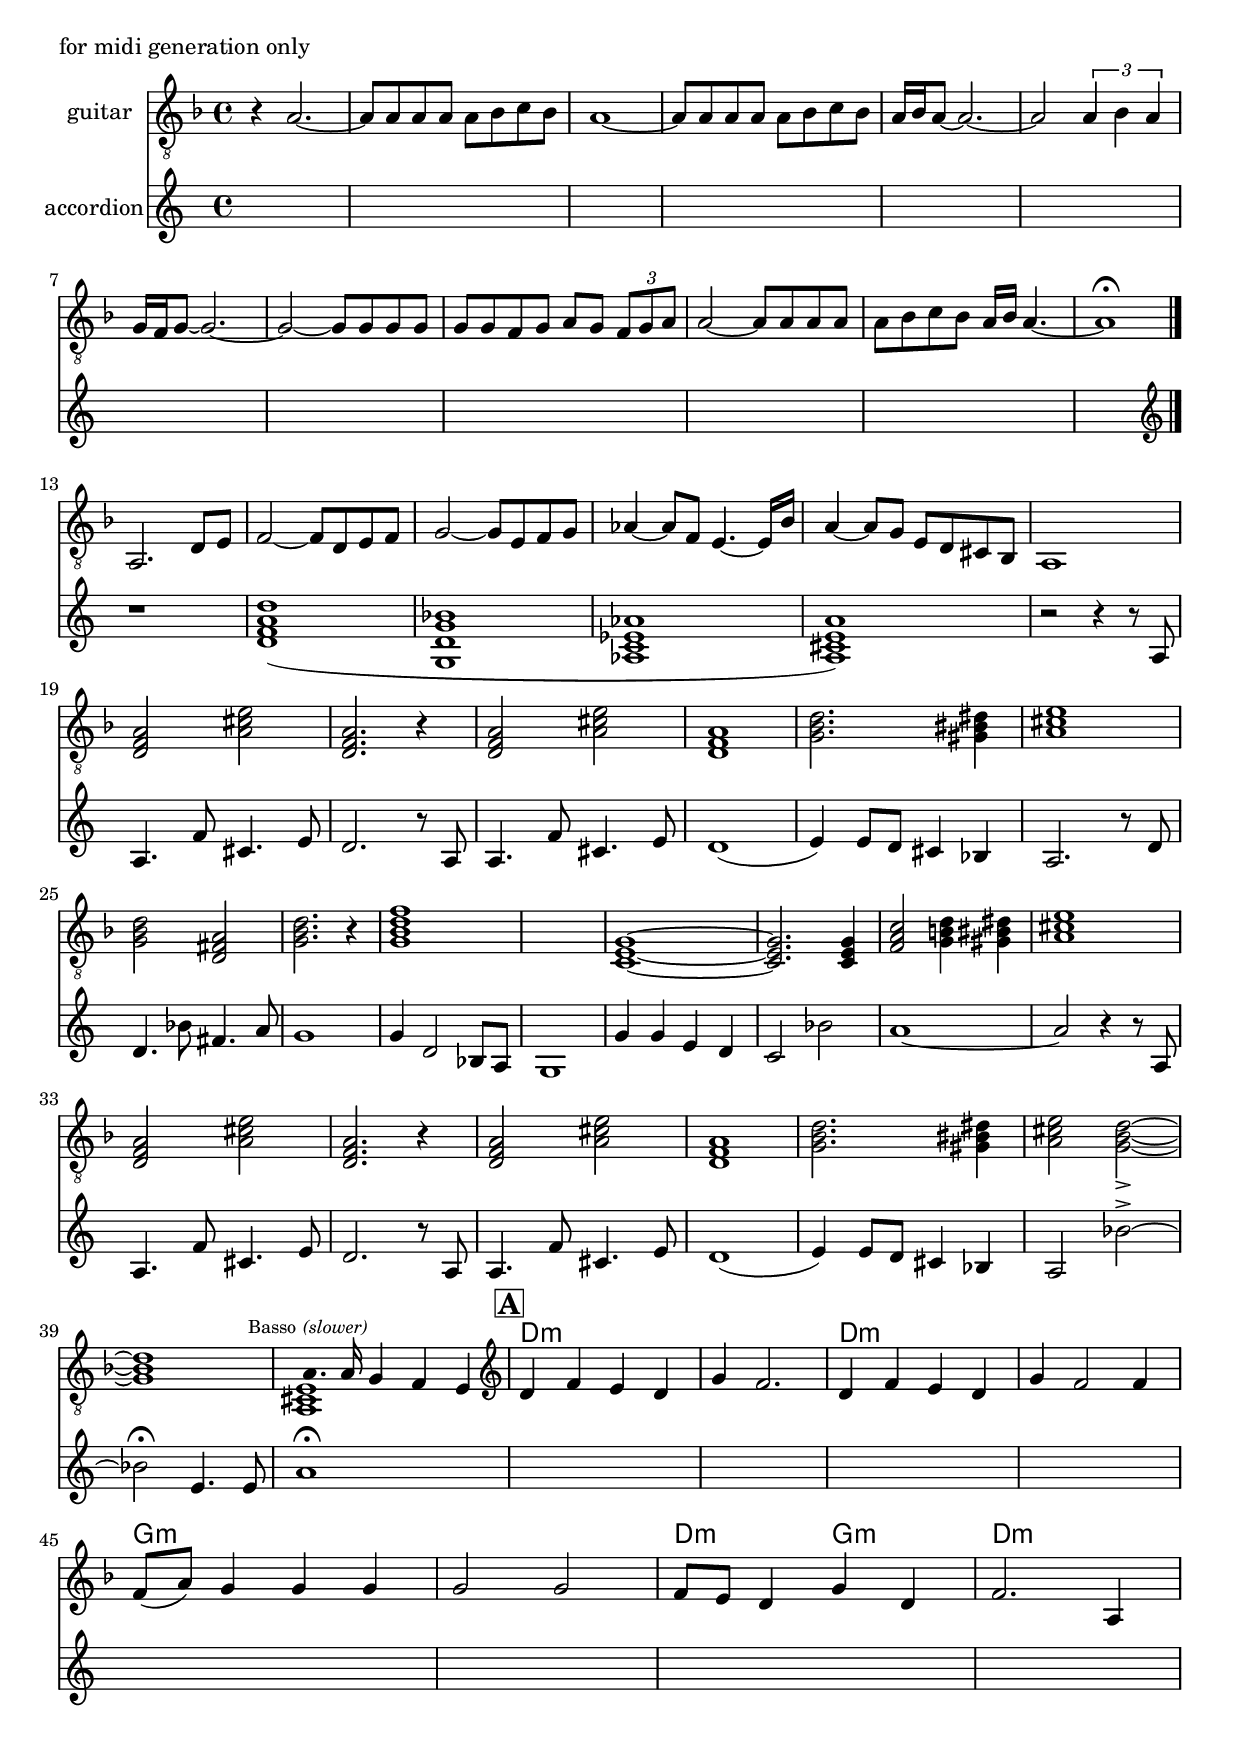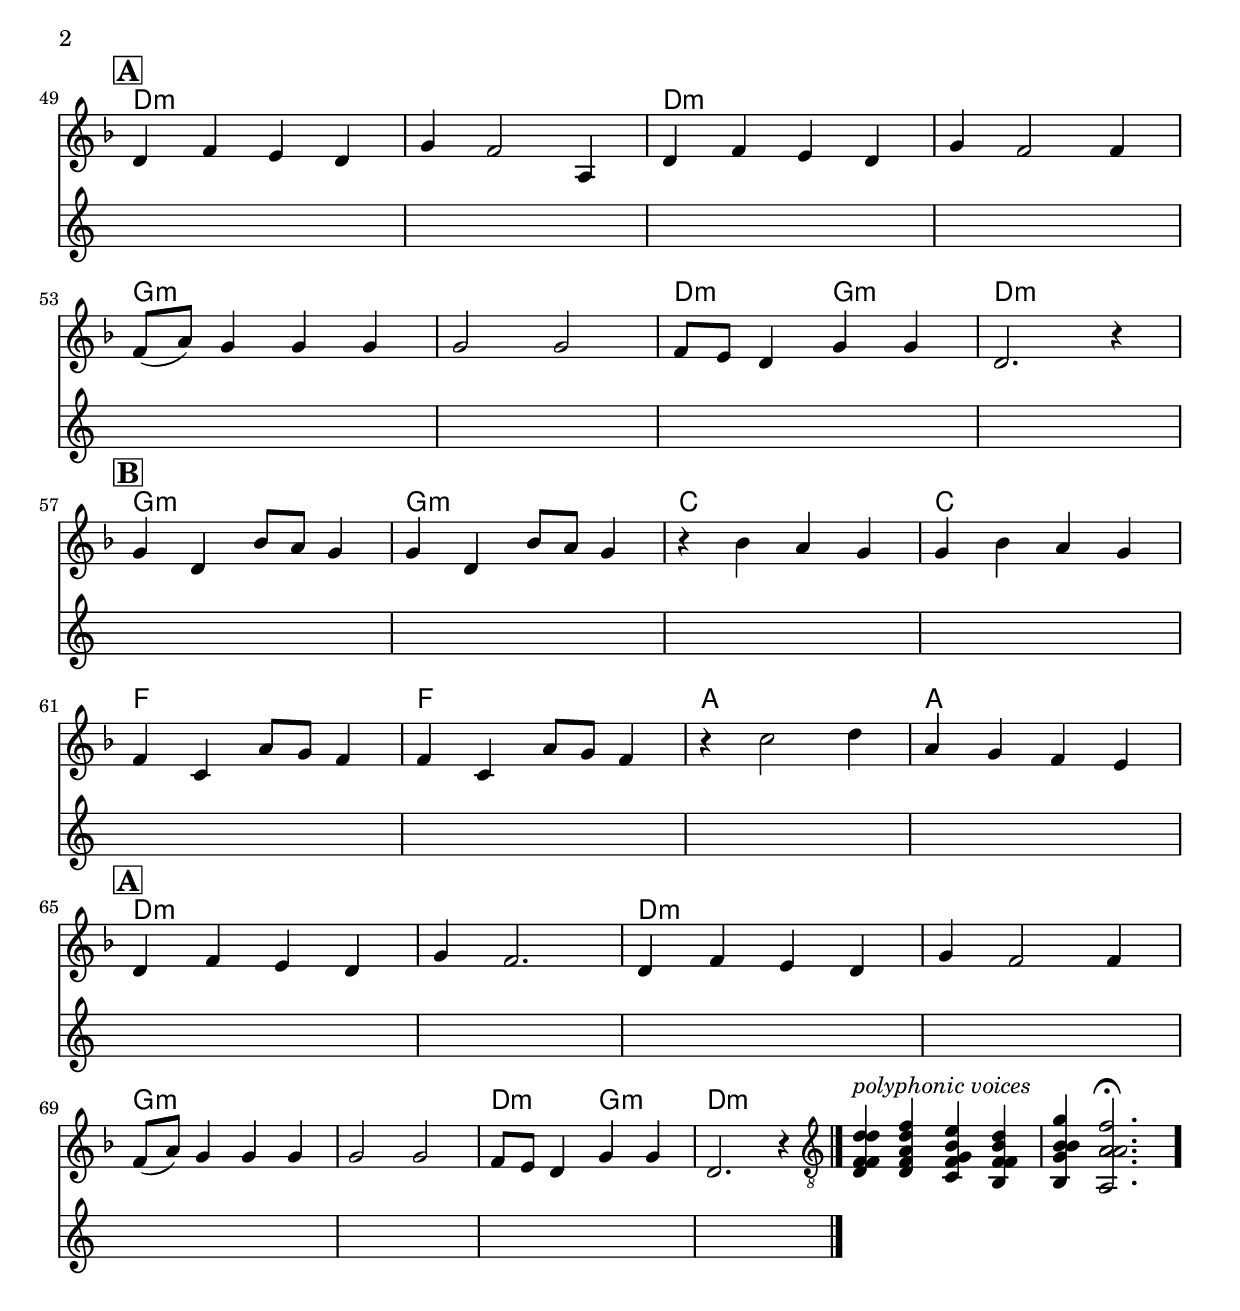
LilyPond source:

\version "2.20.0"

bass_spacer =  { s1*39 } % pause for basso voice from the beginning to last bar

\version "2.20.0"
\include "../_common/makros.ily"

global = {
  \key d \minor
  \time 4/4
}

voice_vocal =     
  \transpose c c'
    {
    \clef "treble" 
    \mark \box_a
    d4 f e d g f2. d4 f e d g f2 f4 \break 
    f8 (a) g4 g g g2 g f8 e d4 g d f2. a,4
    \mark \box_a \break
    d4 f e d g f2 a,4 d f e d g f2 f4 \break
    f8 (a) g4 g g g2 g f8 e d4 g g d2. r4 \break
    \mark \box_b
    g d bes8 a g4 g d bes8 a g4  r4 bes a g g bes a g \break
    f c a8 g f4 f c a8 g f4 r4 c'2 d'4 a g f e 
    \mark \box_a \break
    d f e d g f2. d4 f e d g f2 f4 \break
    f8 (a) g4 g g g2 g f8 e d4 g g d2. r4 \bar "|." 
    \clef "treble_8"
    <>^\markup \italic "polyphonic voices"
    <d,    f,   f,   d   d> 
    <d,    f,   a,   d   f> 
    <c,    g,   f,   bes, e> 
    <bes,, f,   f,   bes, d> 
    <bes,, bes, bes, g,   g> 
    <a,,   a,   a,   a,   f>2. \fermata \bar "."
    }

 
voice_chords = 
  \chordmode { 
    d1:m s1 d1:m s1 g1:m s1 d2:m g2:m d1:m  
    d1:m s1 d1:m s1 g1:m s1 d2:m g2:m d1:m 
    g1:m g1:m c1 c1 f1 f1 a1 a1
    d1:m s1 d1:m s1 g1:m s1 d2:m g2:m d1:m
    }

\version "2.20.0"


voice_concha_melodie = {

  r4 a2.~ a8 a a a a bes c' bes a1~ a8 a a a a bes c' bes |
  a16 bes a8~ a2.~ a2 \tuplet 3/2 {a4 bes a} | g16 f g8~ g2.~  g2~ g8 g g g g g f g 
  a g  \tuplet 3/2{f8 g a} a2~ a8 a a a | a bes c' bes a16 bes a4.~ a1\fermata \bar "|."
  }

voice_concha_base = \fixed c,
  {
      a1 \fermata  s1 a1 \fermata 
      s1  a2 a2 \fermata s1  g1  \fermata s1 s1  a1 \fermata s1 

  }

cue_intro_basso = 
  {a8. a16 g4 f4 e }

voice_intro_guitar = 
  {
     a,2. d8 e    f2~ f8 d8  e f   g2~ g8 e8 f g  as4~ as8 f8 e4.~e16 bes16 a4~ 8 g8 e d cis bes, a,1 \break  
    \chordmode {
    d,2:m a,2 d,2.:m r4 d,2:m a,2 d,1:m g,2.:m gis,4 a,1 \break
    g,2:m d,2 g,2.:m r4 g,1:m7 s1 c,1~ c,2. c,4 f,2 g,4 gis,4 a,1 \break
    d,2:m a,2 d,2.:m r4 d,2:m a,2 d,1:m g,2.:m gis,4 a,2 g,2:m~_> g,1:m}
    <>^\markup { \right-align  \tiny { "Basso" \italic "(slower)"} }
    <a, cis e >1
  }
 
voice_intro_chords = 
  \chordmode 
    { 
      s1  d1:m  g1:m gis,1 a s1 d2:m a2 d1:m d2:m a2 d1:m   g2.:m gis4 a1
      g2:m d2:7 g1:m g:m7 s1 c1 s2 c2 f2 g4 gis4 a1  d2:m a2 d1:m d2:m a2 d1:m g2.:m gis4 a2 g1.:m a1:7
    }


voice_intro_accordion = 
  {
    \clef "treble"
  
    r1 <d' a' f' d''>1  (<g d' g' bes' >1  <as c' es' as'>1  <a cis' e' a' >1) r2 r4 r8 a8 
    a4.  f'8 cis'4.  e'8 d'2. r8 a8 
    a4. f'8 cis'4.  e'8 d'1  (e'4) e'8 d' cis'4 bes a2. r8 d'8 
    d'4. bes'8 fis'4.  a'8  g'1 g'4 d'2 bes8 a8 g1 g'4 g' e' d' c'2 bes'2 a'1~ a'2 r4 r8 a8 
    a4.  f'8 cis'4.  e'8 d'2. r8 a8 
    a4. f'8 cis'4.  e'8 d'1  (e'4) e'8 d' cis'4 bes a2 bes'~^> bes'  \fermata e'4. e'8 a'1 \fermata
  }


\score {
  \header { piece =  "for midi generation only" }
  <<
    \new ChordNames 
      {
        s1 * 40 % concha / intro no chords
       \voice_chords
      }
      
    \new Staff \with {
        midiInstrument = "acoustic guitar (nylon)"
        instrumentName = "guitar" } 
       
      {
        \global
        \clef "treble_8"
        <<
          \new Voice \with { midiInstrument = "acoustic guitar (nylon)" } 
            \voiceOne {
              \voice_concha_melodie 
              \voice_intro_guitar 
              \voice_vocal
            }
          \new Voice \with { midiInstrument = "acoustic bass" } 
            \voiceTwo {  s1*39 \cue_intro_basso }
        >>
      }
      
    \new Staff \with {
        midiInstrument = "acoustic grand"
        instrumentName = "accordion" } 
      {
        s1 * 12 % concha
        \voice_intro_accordion
        s1 * 32 % stanza
      }
  >>
  \midi { \tempo 4=150 }
  \layout {}
}
